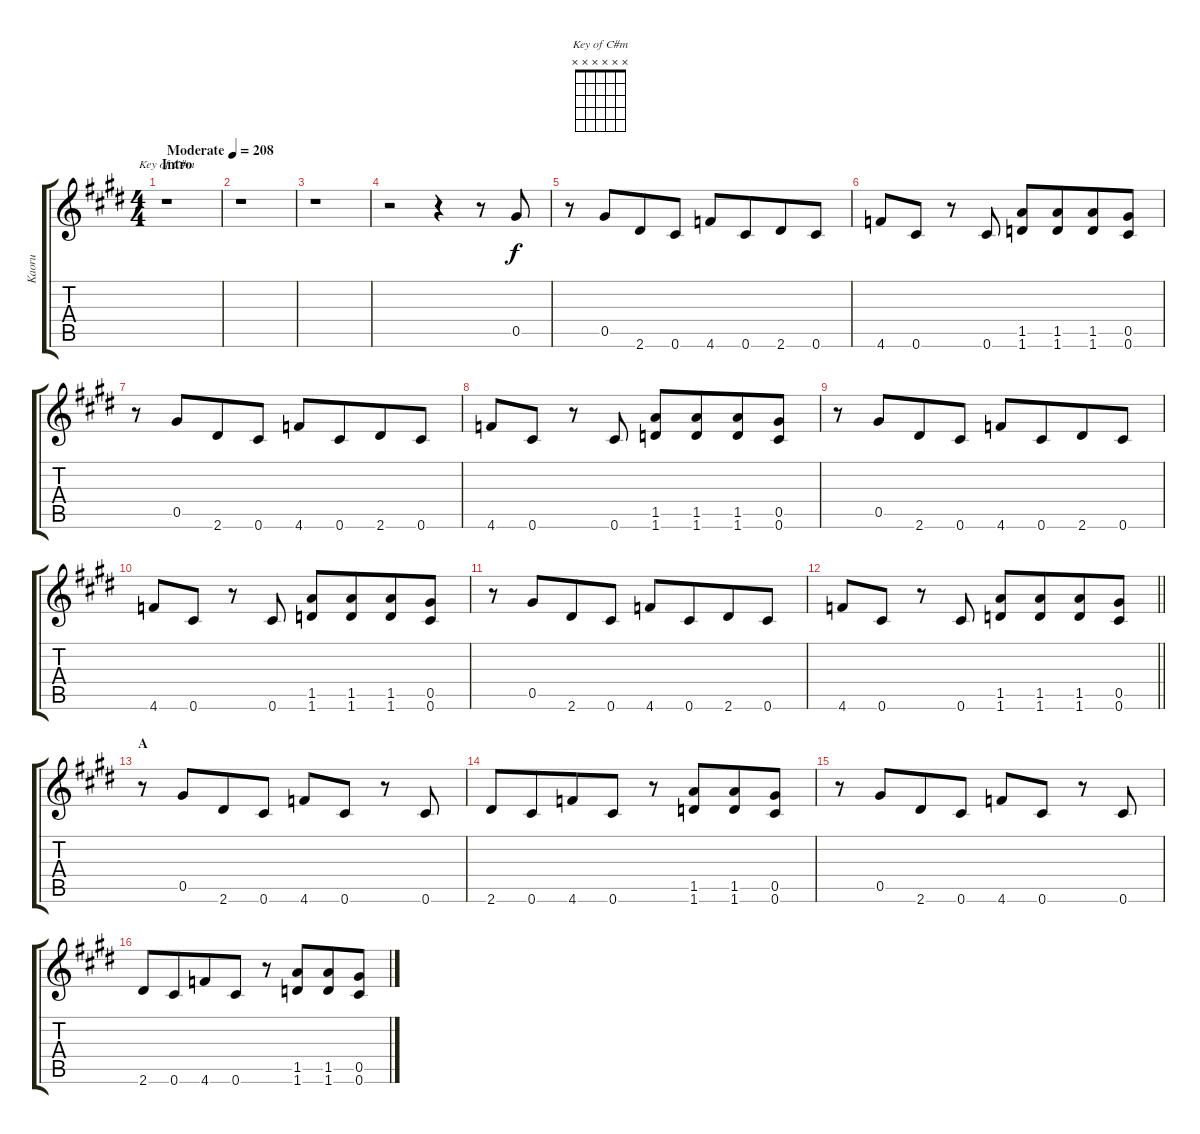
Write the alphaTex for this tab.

\track ("Kaoru" "Kaoru") {instrument overdrivenguitar}
\staff {score tabs}
\tuning (Eb4 Bb3 Gb3 Db3 Ab2 Db2) {hide}
\chord ("Key of C#m" x x x x x x)
\ts (4 4)
\section ("" "Intro")
\tempo (208 "Moderate")
\clef g2
\ks c#minor
r.1{ch "Key of C#m" dy f instrument overdrivenguitar} |
r.1 |
r.1 |
r.2{ot 8vb} r.4{ot 8vb} r.8{ot 8vb} 0.5.8{ot 8vb} |
r.8{ot 8vb} 0.5.8{ot 8vb beam merge} 2.6.8{ot 8vb} 0.6.8{ot 8vb} 4.6.8{ot 8vb} 0.6.8{ot 8vb beam merge} 2.6.8{ot 8vb} 0.6.8{ot 8vb} |
4.6.8{ot 8vb} 0.6.8{ot 8vb} r.8{ot 8vb} 0.6.8{ot 8vb} (1.5 1.6).8{ot 8vb} (1.5 1.6).8{ot 8vb beam merge} (1.5 1.6).8{ot 8vb} (0.5 0.6).8{ot 8vb} |
r.8{ot 8vb} 0.5.8{ot 8vb beam merge} 2.6.8{ot 8vb} 0.6.8{ot 8vb} 4.6.8{ot 8vb} 0.6.8{ot 8vb beam merge} 2.6.8{ot 8vb} 0.6.8{ot 8vb} |
4.6.8{ot 8vb} 0.6.8{ot 8vb} r.8{ot 8vb} 0.6.8{ot 8vb} (1.5 1.6).8{ot 8vb} (1.5 1.6).8{ot 8vb beam merge} (1.5 1.6).8{ot 8vb} (0.5 0.6).8{ot 8vb} |
r.8{ot 8vb} 0.5.8{ot 8vb beam merge} 2.6.8{ot 8vb} 0.6.8{ot 8vb} 4.6.8{ot 8vb} 0.6.8{ot 8vb beam merge} 2.6.8{ot 8vb} 0.6.8{ot 8vb} |
4.6.8{ot 8vb} 0.6.8{ot 8vb} r.8{ot 8vb} 0.6.8{ot 8vb} (1.5 1.6).8{ot 8vb} (1.5 1.6).8{ot 8vb beam merge} (1.5 1.6).8{ot 8vb} (0.5 0.6).8{ot 8vb} |
r.8{ot 8vb} 0.5.8{ot 8vb beam merge} 2.6.8{ot 8vb} 0.6.8{ot 8vb} 4.6.8{ot 8vb} 0.6.8{ot 8vb beam merge} 2.6.8{ot 8vb} 0.6.8{ot 8vb} |
\barLineRight lightlight
4.6.8{ot 8vb} 0.6.8{ot 8vb} r.8{ot 8vb} 0.6.8{ot 8vb} (1.5 1.6).8{ot 8vb} (1.5 1.6).8{ot 8vb beam merge} (1.5 1.6).8{ot 8vb} (0.5 0.6).8{ot 8vb} |
\section ("" "A")
r.8{ot 8vb} 0.5.8{ot 8vb beam merge} 2.6.8{ot 8vb} 0.6.8{ot 8vb} 4.6.8{ot 8vb} 0.6.8{ot 8vb} r.8{ot 8vb} 0.6.8{ot 8vb} |
2.6.8{ot 8vb} 0.6.8{ot 8vb beam merge} 4.6.8{ot 8vb} 0.6.8{ot 8vb} r.8{ot 8vb} (1.5 1.6).8{ot 8vb beam merge} (1.5 1.6).8{ot 8vb} (0.5 0.6).8{ot 8vb} |
r.8{ot 8vb} 0.5.8{ot 8vb beam merge} 2.6.8{ot 8vb} 0.6.8{ot 8vb} 4.6.8{ot 8vb} 0.6.8{ot 8vb} r.8{ot 8vb} 0.6.8{ot 8vb} |
2.6.8{ot 8vb} 0.6.8{ot 8vb beam merge} 4.6.8{ot 8vb} 0.6.8{ot 8vb} r.8{ot 8vb} (1.5 1.6).8{ot 8vb beam merge} (1.5 1.6).8{ot 8vb} (0.5 0.6).8{ot 8vb}
